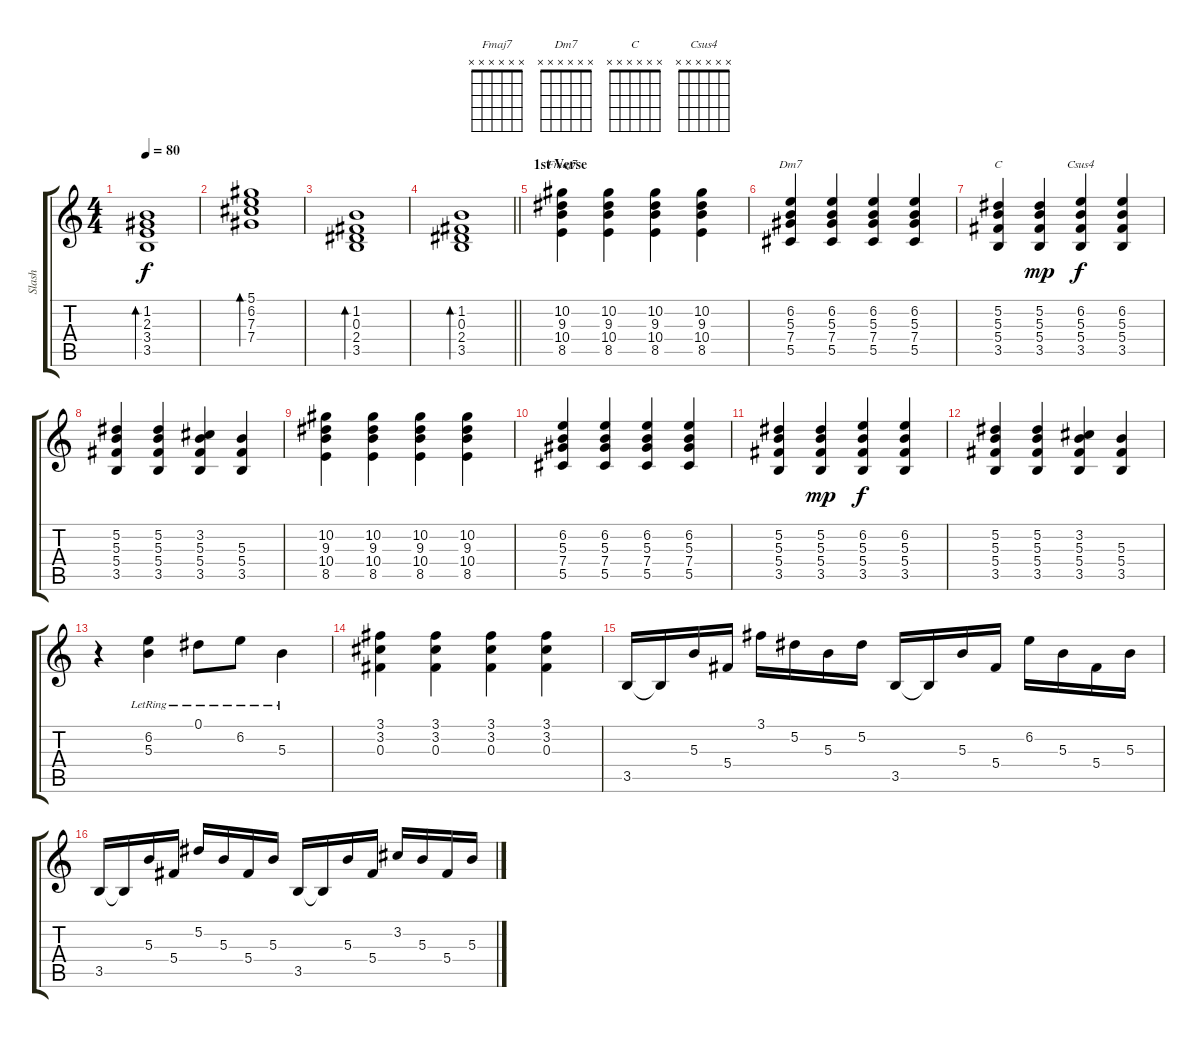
\track ("Slash " "Slash ") {instrument electricguitarjazz}
\staff {score tabs}
\tuning (Eb4 Bb3 Gb3 Db3 Ab2 Eb2) {hide}
\chord ("Fmaj7" x x x x x x)
\chord ("Dm7" x x x x x x)
\chord ("C" x x x x x x)
\chord ("Csus4" x x x x x x)
\ts (4 4)
\tempo 80
\clef g2
\ks c
(1.2 2.3 3.4 3.5).1{bd 120 dy f} |
(5.1 6.2 7.3 7.4).1{bd 120} |
(1.2 0.3 2.4 3.5).1{bd 120} |
\barLineRight lightlight
(1.2 0.3 2.4 3.5).1{bd 120} |
\section ("" "1st Verse")
(10.2 9.3 10.4 8.5).4{ch "Fmaj7"} (10.2 9.3 10.4 8.5).4 (10.2 9.3 10.4 8.5).4 (10.2 9.3 10.4 8.5).4 |
(6.2 5.3 7.4 5.5).4{ch "Dm7"} (6.2 5.3 7.4 5.5).4 (6.2 5.3 7.4 5.5).4 (6.2 5.3 7.4 5.5).4 |
(5.2 5.3 5.4 3.5).4{ch "C"} (5.2 5.3 5.4 3.5).4{dy mp} (6.2 5.3 5.4 3.5).4{ch "Csus4" dy f} (6.2 5.3 5.4 3.5).4 |
(5.2 5.3 5.4 3.5).4 (5.2 5.3 5.4 3.5).4 (3.2 5.3 5.4 3.5).4 (5.3 5.4 3.5).4 |
(10.2 9.3 10.4 8.5).4 (10.2 9.3 10.4 8.5).4 (10.2 9.3 10.4 8.5).4 (10.2 9.3 10.4 8.5).4 |
(6.2 5.3 7.4 5.5).4 (6.2 5.3 7.4 5.5).4 (6.2 5.3 7.4 5.5).4 (6.2 5.3 7.4 5.5).4 |
(5.2 5.3 5.4 3.5).4 (5.2 5.3 5.4 3.5).4{dy mp} (6.2 5.3 5.4 3.5).4{dy f} (6.2 5.3 5.4 3.5).4 |
(5.2 5.3 5.4 3.5).4 (5.2 5.3 5.4 3.5).4 (3.2 5.3 5.4 3.5).4 (5.3 5.4 3.5).4 |
r.4 (6.2{lr} 5.3{lr}).4 0.1{lr}.8 6.2{lr}.8 5.3{lr}.4 |
(3.1 3.2 0.3).4 (3.1 3.2 0.3).4 (3.1 3.2 0.3).4 (3.1 3.2 0.3).4 |
3.5.16 3.5{t}.16 5.3.16 5.4.16 3.1.16 5.2.16 5.3.16 5.2.16 3.5.16 3.5{t}.16 5.3.16 5.4.16 6.2.16 5.3.16 5.4.16 5.3.16 |
3.5.16 3.5{t}.16 5.3.16 5.4.16 5.2.16 5.3.16 5.4.16 5.3.16 3.5.16 3.5{t}.16 5.3.16 5.4.16 3.2.16 5.3.16 5.4.16 5.3.16
